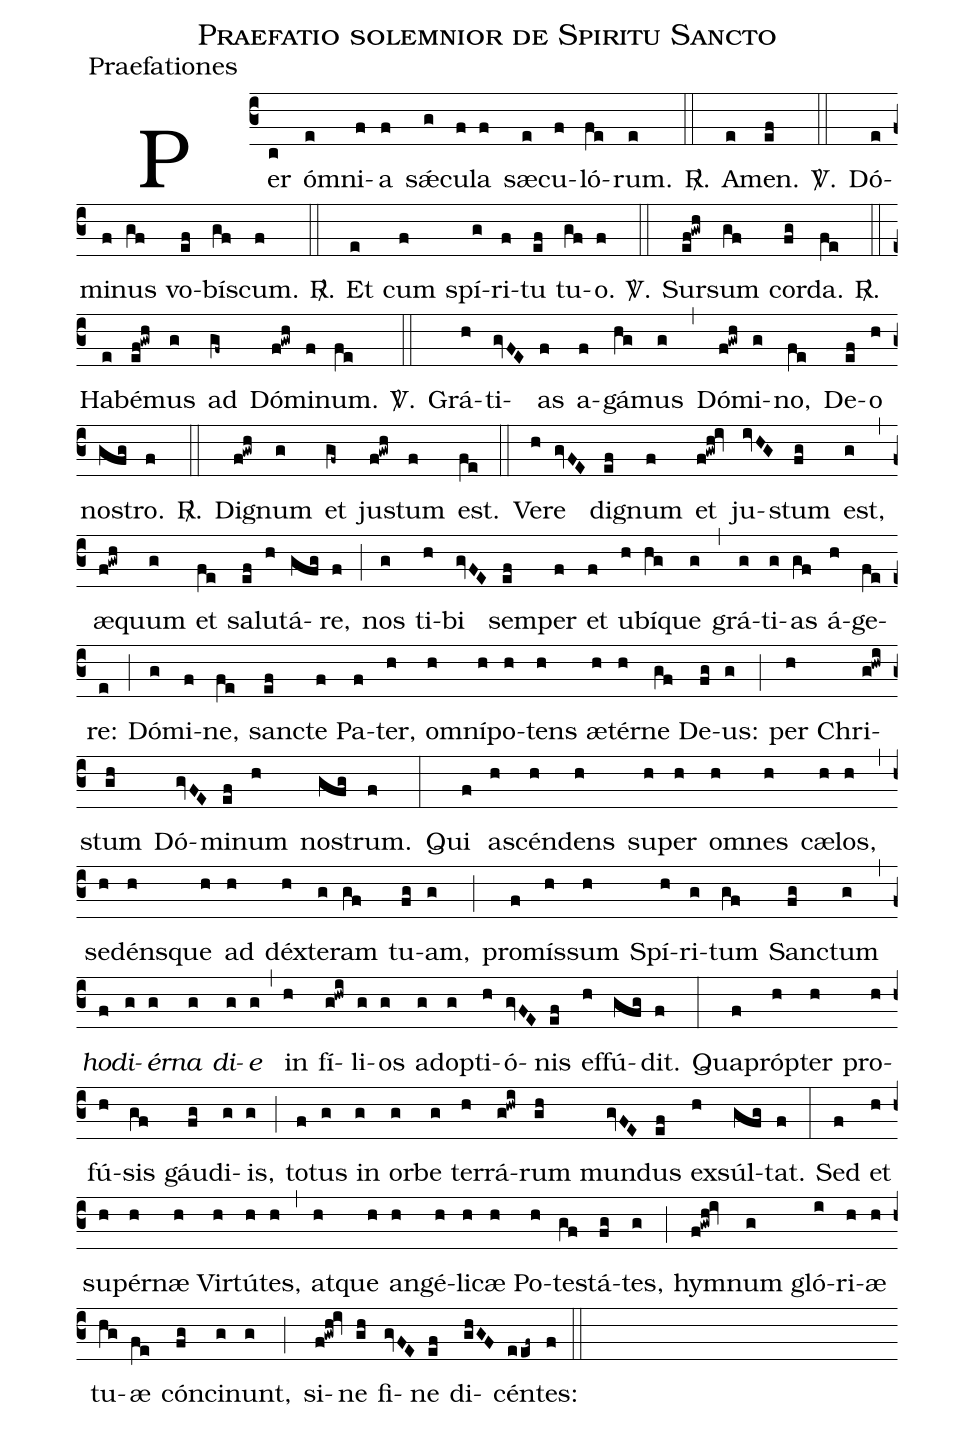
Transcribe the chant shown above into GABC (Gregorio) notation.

name:Praefatio solemnior de Spiritu Sancto;
office-part:Praefationes;
%%
(c3)Per(c) óm(e)ni(f)a(f) sǽ(g)cu(f)la(f) sæ(e)cu(f)ló(fe)rum.(e)

<sp>R/</sp>.(::) A(e)men.(ef)

<sp>V/</sp>.(::) Dó(e)mi(f)nus(gf) vo(ef)bís(gf)cum.(f)

<sp>R/</sp>.(::) Et(e) cum(f) spí(g)ri(f)tu(ef) tu(gf)o.(f)

<sp>V/</sp>.(::) Sur(ef!gwh)sum(gf) cor(fg)da.(fe)

<sp>R/</sp>.(::) Ha(e)bé(ef!gwh)mus(g) ad(gf~) Dó(f!gwh)mi(f)num.(fe)

<sp>V/</sp>.(::) Grá(h)ti(gvFE)as(f) a(f)gá(hg)mus(g) (,) Dó(f!gwh)mi(g)no,(fe) De(ef)o(h) no(gfg)stro.(f)

<sp>R/</sp>.(::) Di(f!gwh)gnum(g) et(gf~) ju(f!gwh)stum(f) est.(fe) (::)

Ve(h)re(gvFE) di(ef)gnum(f) et(f!gwh!iv) ju(ivHG)stum(fg) est,(g) (,) æ(f!gwh)quum(g) et(fe) sa(ef)lu(h)tá(gfg)re,(f) (;)
nos(g) ti(h)bi(gvFE) sem(ef)per(f) et(f) u(h)bí(hg)que(g) (,) grá(g)ti(g)as(gf) á(h)ge(fe)re:(e) (;)
Dó(g)mi(f)ne,(fe) san(ef)cte(f) Pa(f)ter,(h) om(h)ní(h)po(h)tens(h) æ(h)tér(h)ne(gf) De(fg)us:(g) (;)
per(h) Chri(g!hwi)stum(gh) Dó(gvFE)mi(ef)num(h) no(gfg)strum.(f) (:)

Qui(f) a(h)scén(h)dens(h) su(h)per(h) om(h)nes(h) cæ(h)los,(h) (,)
se(h)déns(h)que(h) ad(h) déx(h)te(g)ram(gf) tu(fg)am,(g) (;)
pro(f)mís(h)sum(h) Spí(h)ri(g)tum(gf) San(fg)ctum(g)  (,)<i>ho</i>(f)<i>di</i>(g)<i>ér</i>(g)<i>na</i>(g)  ()<i>di</i>(g)<i>e</i>(g) (,)
in(h) fí(g!hwi)li(g)os(g) a(g)dop(g)ti(h)ó(gvFE)nis(ef) ef(h)fú(gfg)dit.(f) (:)
Qua(f)próp(h)ter(h) pro(h)fú(h)sis(gf) gáu(fg)di(g)is,(g) (;)
to(f)tus(g) in(g) or(g)be(g) ter(h)rá(g!hwi)rum(gh) mun(gvFE)dus(ef) ex(h)súl(gfg)tat.(f) (:)
Sed(f) et(h) su(h)pér(h)næ(h) Vir(h)tú(h)tes,(h) (,) at(h)que(h) an(h)gé(h)li(h)cæ(h) Po(h)te(gf)stá(fg)tes,(g) (;)
hym(f!gwh!iv)num(g) gló(i)ri(h)æ(h) tu(hg)æ(fe) cón(fg)ci(g)nunt,(g) (;) si(f!gwh!iv)ne(gh) fi(gvFE)ne(ef) di(ghGF)cén(eef~)tes:(f) (::)
